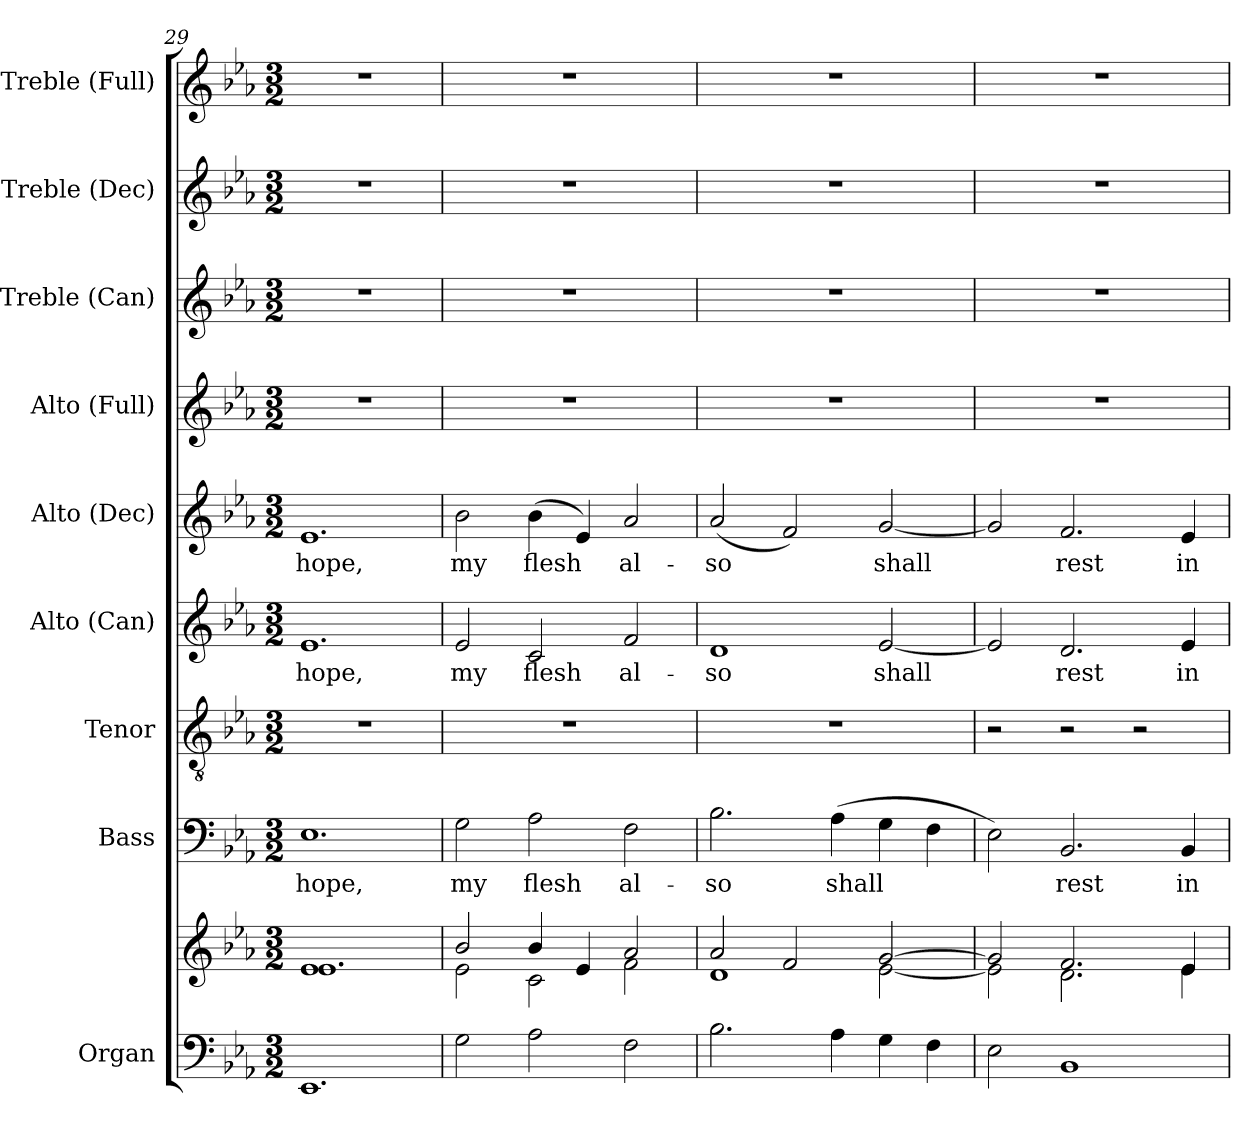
**kern	**kern	**kern	**text	**kern	**kern	**text	**kern	**text	**kern	**kern	**kern	**kern
*part9	*part9	*part8	*part8	*part7	*part6	*part6	*part5	*part5	*part4	*part3	*part2	*part1
*staff10	*staff9	*staff8	*staff8	*staff7	*staff6	*staff6	*staff5	*staff5	*staff4	*staff3	*staff2	*staff1
*I"Organ	*	*I"Bass	*	*I"Tenor	*I"Alto (Can)	*	*I"Alto (Dec)	*	*I"Alto (Full)	*I"Treble (Can)	*I"Treble (Dec)	*I"Treble (Full)
*I'Org.	*	*I'B.	*	*I'T.	*I'A. (C)	*	*I'A. (D)	*	*I'A. (F)	*I'Tr. (C)	*I'Tr. (D)	*I'Tr. (F)
*clefF4	*clefG2	*clefF4	*	*clefGv2	*clefG2	*	*clefG2	*	*clefG2	*clefG2	*clefG2	*clefG2
*	*	*	*	*ITrd7c12	*	*	*	*	*	*	*	*
*k[b-e-a-]	*k[b-e-a-]	*k[b-e-a-]	*	*k[b-e-a-]	*k[b-e-a-]	*	*k[b-e-a-]	*	*k[b-e-a-]	*k[b-e-a-]	*k[b-e-a-]	*k[b-e-a-]
*E-:	*E-:	*E-:	*	*E-:	*E-:	*	*E-:	*	*E-:	*E-:	*E-:	*E-:
*M3/2	*M3/2	*M3/2	*	*M3/2	*M3/2	*	*M3/2	*	*M3/2	*M3/2	*M3/2	*M3/2
=29	=29	=29	=29	=29	=29	=29	=29	=29	=29	=29	=29	=29
*	*^	*	*	*	*	*	*	*	*	*	*	*
!	!	!	!	!LO:LY:b:color=#000000	!LO:N:vis=1	!	!	!	!	!	!	!	!
!	!	!	!	!	!	!	!LO:LY:b:color=#000000	!	!	!	!	!	!
!	!	!	!	!	!	!	!	!	!LO:LY:b:color=#000000	!LO:N:vis=1	!LO:N:vis=1	!LO:N:vis=1	!LO:N:vis=1
1.EE-i	1.e-i	1.e-i	1.E-i	hope,	1.r	1.e-i	hope,	1.e-i	hope,	1.r	1.r	1.r	1.r
=30	=30	=30	=30	=30	=30	=30	=30	=30	=30	=30	=30	=30	=30
!	!	!	!	!LO:LY:b:color=#000000	!LO:N:vis=1	!	!	!	!	!	!	!	!
!	!	!	!	!	!	!	!LO:LY:b:color=#000000	!	!	!	!	!	!
!	!	!	!	!	!	!	!	!	!LO:LY:b:color=#000000	!LO:N:vis=1	!LO:N:vis=1	!LO:N:vis=1	!LO:N:vis=1
2Gi\	2b-i/	2e-i\	2Gi\	my	1.r	2e-i/	my	2b-i\	my	1.r	1.r	1.r	1.r
!	!	!	!	!LO:LY:b:color=#000000	!	!	!	!	!	!	!	!	!
!	!	!	!	!	!	!	!LO:LY:b:color=#000000	!	!	!	!	!	!
!	!	!	!	!	!	!	!	!	!LO:LY:b:color=#000000	!	!	!	!
2A-i\	4b-i/	2ci\	2A-i\	flesh	.	2ci/	flesh	(4b-i\	flesh	.	.	.	.
.	4e-i/	.	.	.	.	.	.	4e-i/)	.	.	.	.	.
!	!	!	!	!LO:LY:b:color=#000000	!	!	!	!	!	!	!	!	!
!	!	!	!	!	!	!	!LO:LY:b:color=#000000	!	!	!	!	!	!
!	!	!	!	!	!	!	!	!	!LO:LY:b:color=#000000	!	!	!	!
2Fi\	2a-i/	2fi\	2Fi\	al-	.	2fi/	al-	2a-i/	al-	.	.	.	.
=31	=31	=31	=31	=31	=31	=31	=31	=31	=31	=31	=31	=31	=31
!	!	!	!	!LO:LY:b:color=#000000	!LO:N:vis=1	!	!	!	!	!	!	!	!
!	!	!	!	!	!	!	!LO:LY:b:color=#000000	!	!	!	!	!	!
!	!	!	!	!	!	!	!	!	!LO:LY:b:color=#000000	!LO:N:vis=1	!LO:N:vis=1	!LO:N:vis=1	!LO:N:vis=1
2.B-i\	2a-i/	1di	2.B-i\	-so	1.r	1di	-so	(2a-i/	-so	1.r	1.r	1.r	1.r
.	2fi/	.	.	.	.	.	.	2fi/)	.	.	.	.	.
!	!	!	!	!LO:LY:b:color=#000000	!	!	!	!	!	!	!	!	!
4A-i\	.	.	(4A-i\	shall	.	.	.	.	.	.	.	.	.
!	!	!	!	!	!	!	!LO:LY:b:color=#000000	!	!	!	!	!	!
!	!	!	!	!	!	!	!	!	!LO:LY:b:color=#000000	!	!	!	!
4Gi\	[2gi/	[2e-i\	4Gi\	.	.	[2e-i/	shall	[2gi/	shall	.	.	.	.
4Fi\	.	.	4Fi\	.	.	.	.	.	.	.	.	.	.
=32	=32	=32	=32	=32	=32	=32	=32	=32	=32	=32	=32	=32	=32
!	!	!	!	!	!	!	!	!	!	!LO:N:vis=1	!LO:N:vis=1	!LO:N:vis=1	!LO:N:vis=1
2E-i\	2gi/]	2e-i\]	2E-i\)	.	2r	2e-i/]	.	2gi/]	.	1.r	1.r	1.r	1.r
!	!	!	!	!LO:LY:b:color=#000000	!	!	!	!	!	!	!	!	!
!	!	!	!	!	!	!	!LO:LY:b:color=#000000	!	!	!	!	!	!
!	!	!	!	!	!	!	!	!	!LO:LY:b:color=#000000	!	!	!	!
1BB-i	2.fi/	2.di\	2.BB-i/	rest	2r	2.di/	rest	2.fi/	rest	.	.	.	.
.	.	.	.	.	2r	.	.	.	.	.	.	.	.
!	!	!	!	!LO:LY:b:color=#000000	!	!	!	!	!	!	!	!	!
!	!	!	!	!	!	!	!LO:LY:b:color=#000000	!	!	!	!	!	!
!	!	!	!	!	!	!	!	!	!LO:LY:b:color=#000000	!	!	!	!
.	4e-i/	4e-i\	4BB-i/	in	.	4e-i/	in	4e-i/	in	.	.	.	.
*	*v	*v	*	*	*	*	*	*	*	*	*	*	*
=	=	=	=	=	=	=	=	=	=	=	=	=
*-	*-	*-	*-	*-	*-	*-	*-	*-	*-	*-	*-	*-
